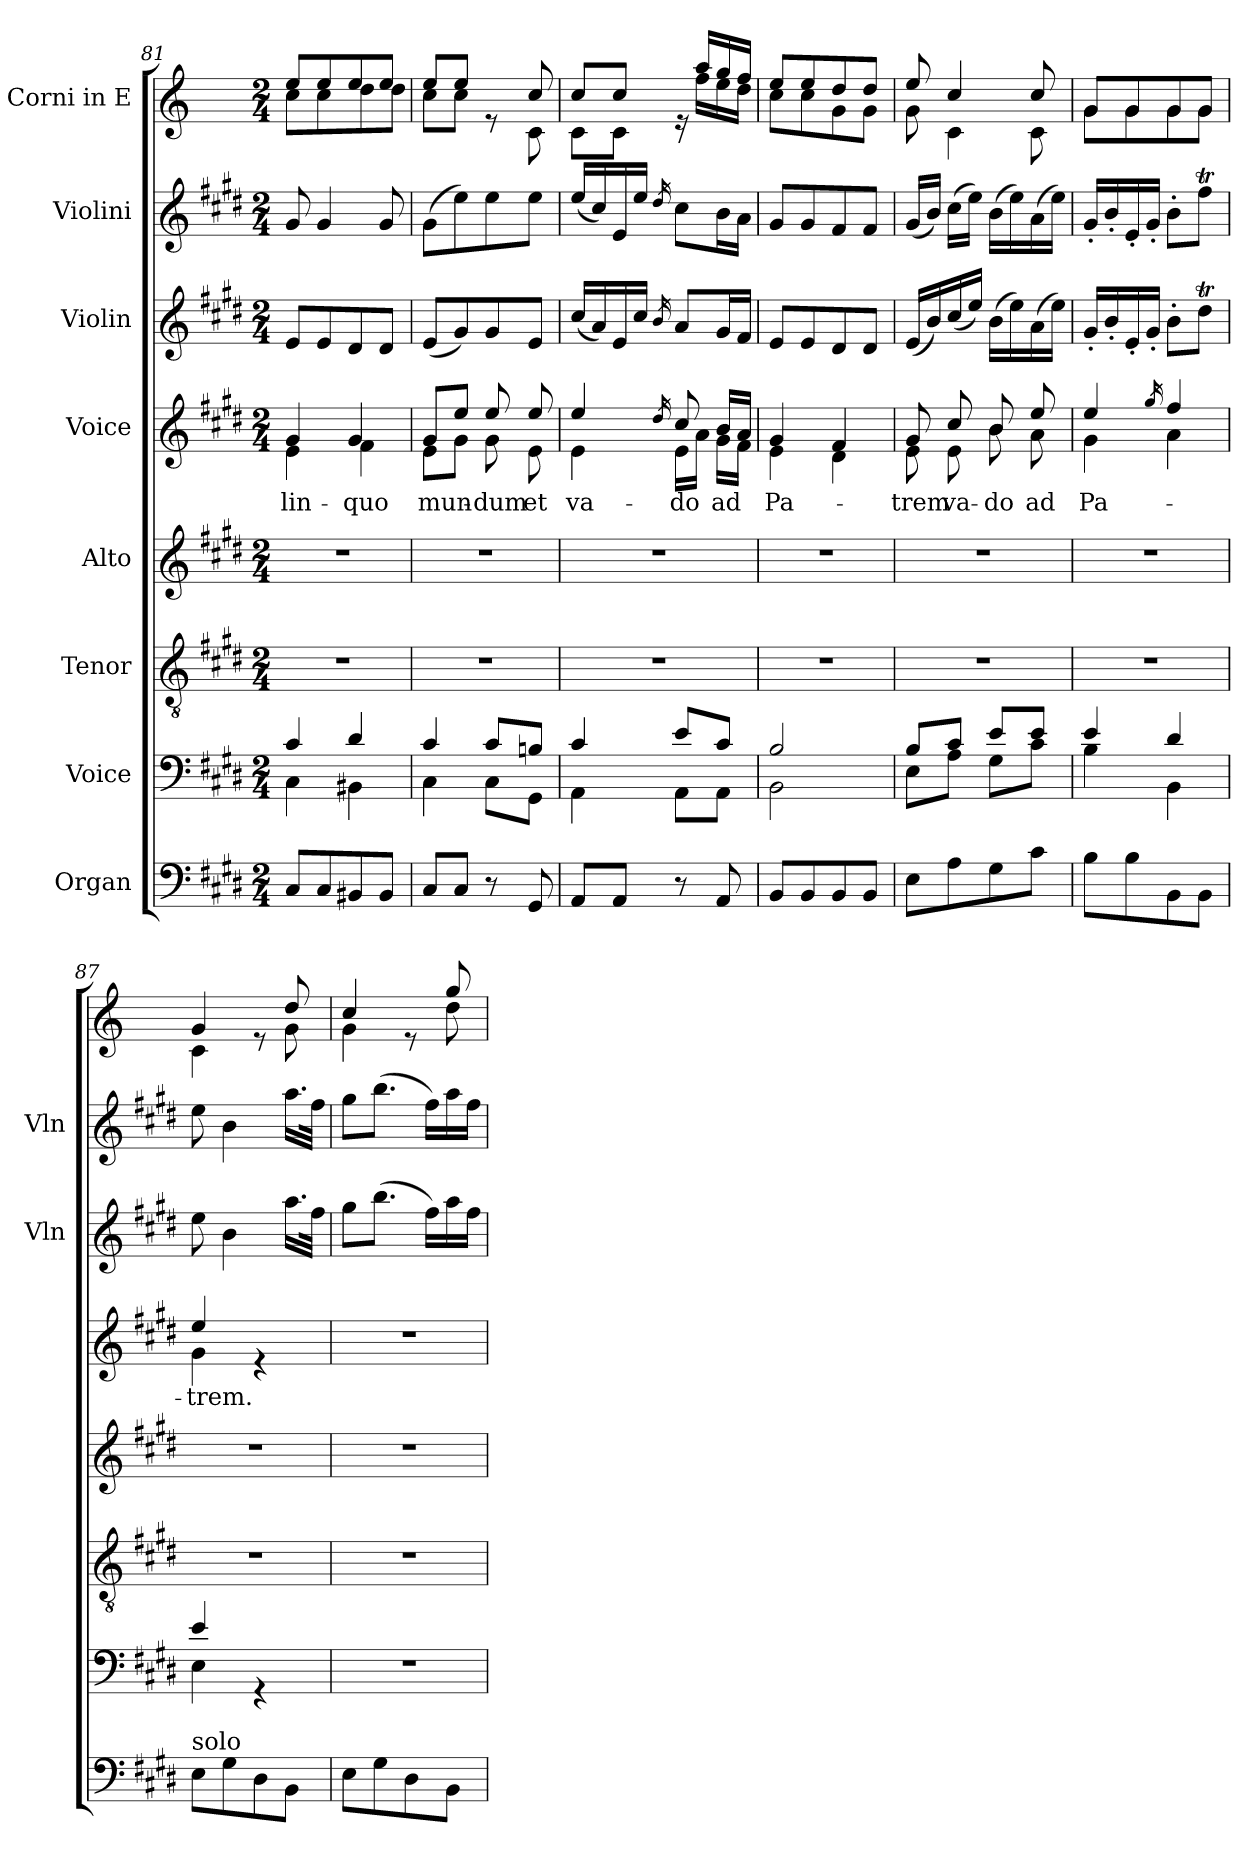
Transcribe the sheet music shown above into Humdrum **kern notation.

**kern	**kern	**kern	**kern	**kern	**text	**kern	**kern	**kern
*part8	*part7	*part6	*part5	*part4	*part4	*part3	*part2	*part1
*staff8	*staff7	*staff6	*staff5	*staff4	*staff4	*staff3	*staff2	*staff1
*I"Organ	*I"Voice	*I"Tenor	*I"Alto	*I"Voice	*	*I"Violin	*I"Violini	*I"Corni in E
*	*	*	*	*	*	*I'Vln	*I'Vln	*
*clefF4	*clefF4	*clefGv2	*clefG2	*clefG2	*	*clefG2	*clefG2	*clefG2
*	*	*	*	*	*	*	*	*ITrd5c8
*k[f#c#g#d#]	*k[f#c#g#d#]	*k[f#c#g#d#]	*k[f#c#g#d#]	*k[f#c#g#d#]	*	*k[f#c#g#d#]	*k[f#c#g#d#]	*k[f#c#g#d#]
*M2/4	*M2/4	*M2/4	*M2/4	*M2/4	*	*M2/4	*M2/4	*M2/4
=81	=81	=81	=81	=81	=81	=81	=81	=81
*	*^	*	*	*	*	*	*	*
!	!	!	!	!	!	!LO:LY:b	!	!	!
*	*	*	*	*	*^	*	*	*	*^
8C#/L	4c#/	4C#\	2r	2r	4g#/	4e\	-lin-	8e/L	8g#/	8g#/L	8e\L
8C#/	.	.	.	.	.	.	.	8e/	4g#/	8g#/	8e\
!	!	!	!	!	!	!	!LO:LY:b	!	!	!	!
8BB#X/	4d#/	4BB#X\	.	.	4g#/	4f#\	-quo	8d#/	.	8g#/	8f#\
8BB#/J	.	.	.	.	.	.	.	8d#/J	8g#/	8g#/J	8f#\J
=82	=82	=82	=82	=82	=82	=82	=82	=82	=82	=82	=82
!	!	!	!	!	!	!	!LO:LY:b	!	!	!	!
8C#/L	4c#/	4C#\	2r	2r	8g#/L	8e\L	mun-	(8e/L	(8g#\L	8g#/L	8e\L
8C#/J	.	.	.	.	8ee/J	8g#\J	.	8g#/)	8ee\)	8g#/J	8e\J
!	!	!	!	!	!	!	!LO:LY:b	!	!	!	!
8r	8c#/L	8C#\L	.	.	8ee/	8g#\	-dum	8g#/	8ee\	8re	8ryy
!	!	!	!	!	!	!	!LO:LY:b	!	!	!	!
8GG#/	8Bn/J	8GG#\J	.	.	8ee/	8e\	et	8e/J	8ee\J	8e/	8E\
=83	=83	=83	=83	=83	=83	=83	=83	=83	=83	=83	=83
!	!	!	!	!	!	!	!LO:LY:b	!	!	!	!
8AA/L	4c#/	4AA\	2r	2r	4ee/	4e\	va-	(16cc#/LL	(16ee/LL	8e/L	8E\L
.	.	.	.	.	.	.	.	16a/)	16cc#/)	.	.
8AA/J	.	.	.	.	.	.	.	16e/	16e/	8e/J	8E\J
.	.	.	.	.	.	.	.	16cc#/JJ	16ee/JJ	.	.
.	.	.	.	.	16qdd#/	.	.	16qb/	16qdd#/	.	.
!	!	!	!	!	!	!	!LO:LY:b	!	!	!	!
8r	8e/L	8AA\L	.	.	8cc#/	16e\LL	-do	8a/L	8cc#\L	16re	16ryy
.	.	.	.	.	.	16a\JJ	.	.	.	16cc#/LL	16a\LL
!	!	!	!	!	!	!	!LO:LY:b	!	!	!	!
8AA/	8c#/J	8AA\J	.	.	16b/LL	16g#\LL	ad	16g#/L	16b\L	16b/	16g#\
.	.	.	.	.	16a/JJ	16f#\JJ	.	16f#/JJ	16a\JJ	16a/JJ	16f#\JJ
=84	=84	=84	=84	=84	=84	=84	=84	=84	=84	=84	=84
!	!	!	!	!	!	!	!LO:LY:b	!	!	!	!
8BB/L	2B/	2BB\	2r	2r	4g#/	4e\	Pa-	8e/L	8g#/L	8g#/L	8e\L
8BB/	.	.	.	.	.	.	.	8e/	8g#/	8g#/	8e\
8BB/	.	.	.	.	4f#/	4d#\	.	8d#/	8f#/	8f#/	8B\
8BB/J	.	.	.	.	.	.	.	8d#/J	8f#/J	8f#/J	8B\J
!!LO:PB:g=z	!!
=85	=85	=85	=85	=85	=85	=85	=85	=85	=85	=85	=85
!	!	!	!	!	!	!	!LO:LY:b	!	!	!	!
8E\L	8B/L	8E\L	2r	2r	8g#/	8e\	-trem	(16e/LL	(16g#/LL	8g#/	8B\
.	.	.	.	.	.	.	.	16b/)	16b/JJ)	.	.
!	!	!	!	!	!	!	!LO:LY:b	!	!	!	!
8A\	8c#/J	8A\J	.	.	8cc#/	8e\	va-	(16cc#/	(16cc#\LL	4e/	4E\
.	.	.	.	.	.	.	.	16ee/JJ)	16ee\JJ)	.	.
!	!	!	!	!	!	!	!LO:LY:b	!	!	!	!
8G#\	8e/L	8G#\L	.	.	8b/	8b\	-do	(16b\LL	(16b\LL	.	.
.	.	.	.	.	.	.	.	16ee\)	16ee\)	.	.
!	!	!	!	!	!	!	!LO:LY:b	!	!	!	!
8c#\J	8e/J	8c#\J	.	.	8ee/	8a\	ad	(16a\	(16a\	8e/	8E\
.	.	.	.	.	.	.	.	16ee\JJ)	16ee\JJ)	.	.
=86	=86	=86	=86	=86	=86	=86	=86	=86	=86	=86	=86
!	!	!	!	!	!	!	!LO:LY:b	!	!	!	!
8B\L	4e/	4B\	2r	2r	4ee/	4g#\	Pa-	16g#'/LL	16g#'/LL	8B/L	8B\L
.	.	.	.	.	.	.	.	16b'/	16b'/	.	.
8B\	.	.	.	.	.	.	.	16e'/	16e'/	8B/	8B\
.	.	.	.	.	.	.	.	16g#'/JJ	16g#'/JJ	.	.
.	.	.	.	.	16qgg#/	.	.	.	.	.	.
8BB\	4d#/	4BB\	.	.	4ff#/	4a\	.	8b'\L	8b'\L	8B/	8B\
8BB\J	.	.	.	.	.	.	.	8dd#t\J	8ff#T\J	8B/J	8B\J
=87	=87	=87	=87	=87	=87	=87	=87	=87	=87	=87	=87
!LO:TX:a:t=solo	!	!	!	!	!	!	!	!	!	!	!
!	!	!	!	!	!	!	!LO:LY:b	!	!	!	!
8E\L	4e/	4E\	2r	2r	4ee/	4g#\	-trem.	8ee\	8ee\	4B/	4E\
8G#\	.	.	.	.	.	.	.	4b\	4b\	.	.
8D#\	4rGG	4ryy	.	.	4re	4ryy	.	.	.	8re	8ryy
8BB\J	.	.	.	.	.	.	.	16.aa\LL	16.aa\LL	8f#/	8B\
.	.	.	.	.	.	.	.	32ff#\JJk	32ff#\JJk	.	.
*	*v	*v	*	*	*v	*v	*	*	*	*	*
=88	=88	=88	=88	=88	=88	=88	=88	=88	=88
8E\L	2r	2r	2r	2r	.	8gg#\L	8gg#\L	4e/	4B\
8G#\	.	.	.	.	.	(8.bb\J	(8.bb\J	.	.
8D#\	.	.	.	.	.	.	.	8re	8ryy
.	.	.	.	.	.	16ff#\LL)	16ff#\LL)	.	.
8BB\J	.	.	.	.	.	16aa\	16aa\	8b/	8f#\
.	.	.	.	.	.	16ff#\JJ	16ff#\JJ	.	.
*	*	*	*	*	*	*	*	*v	*v
=	=	=	=	=	=	=	=	=
*-	*-	*-	*-	*-	*-	*-	*-	*-
